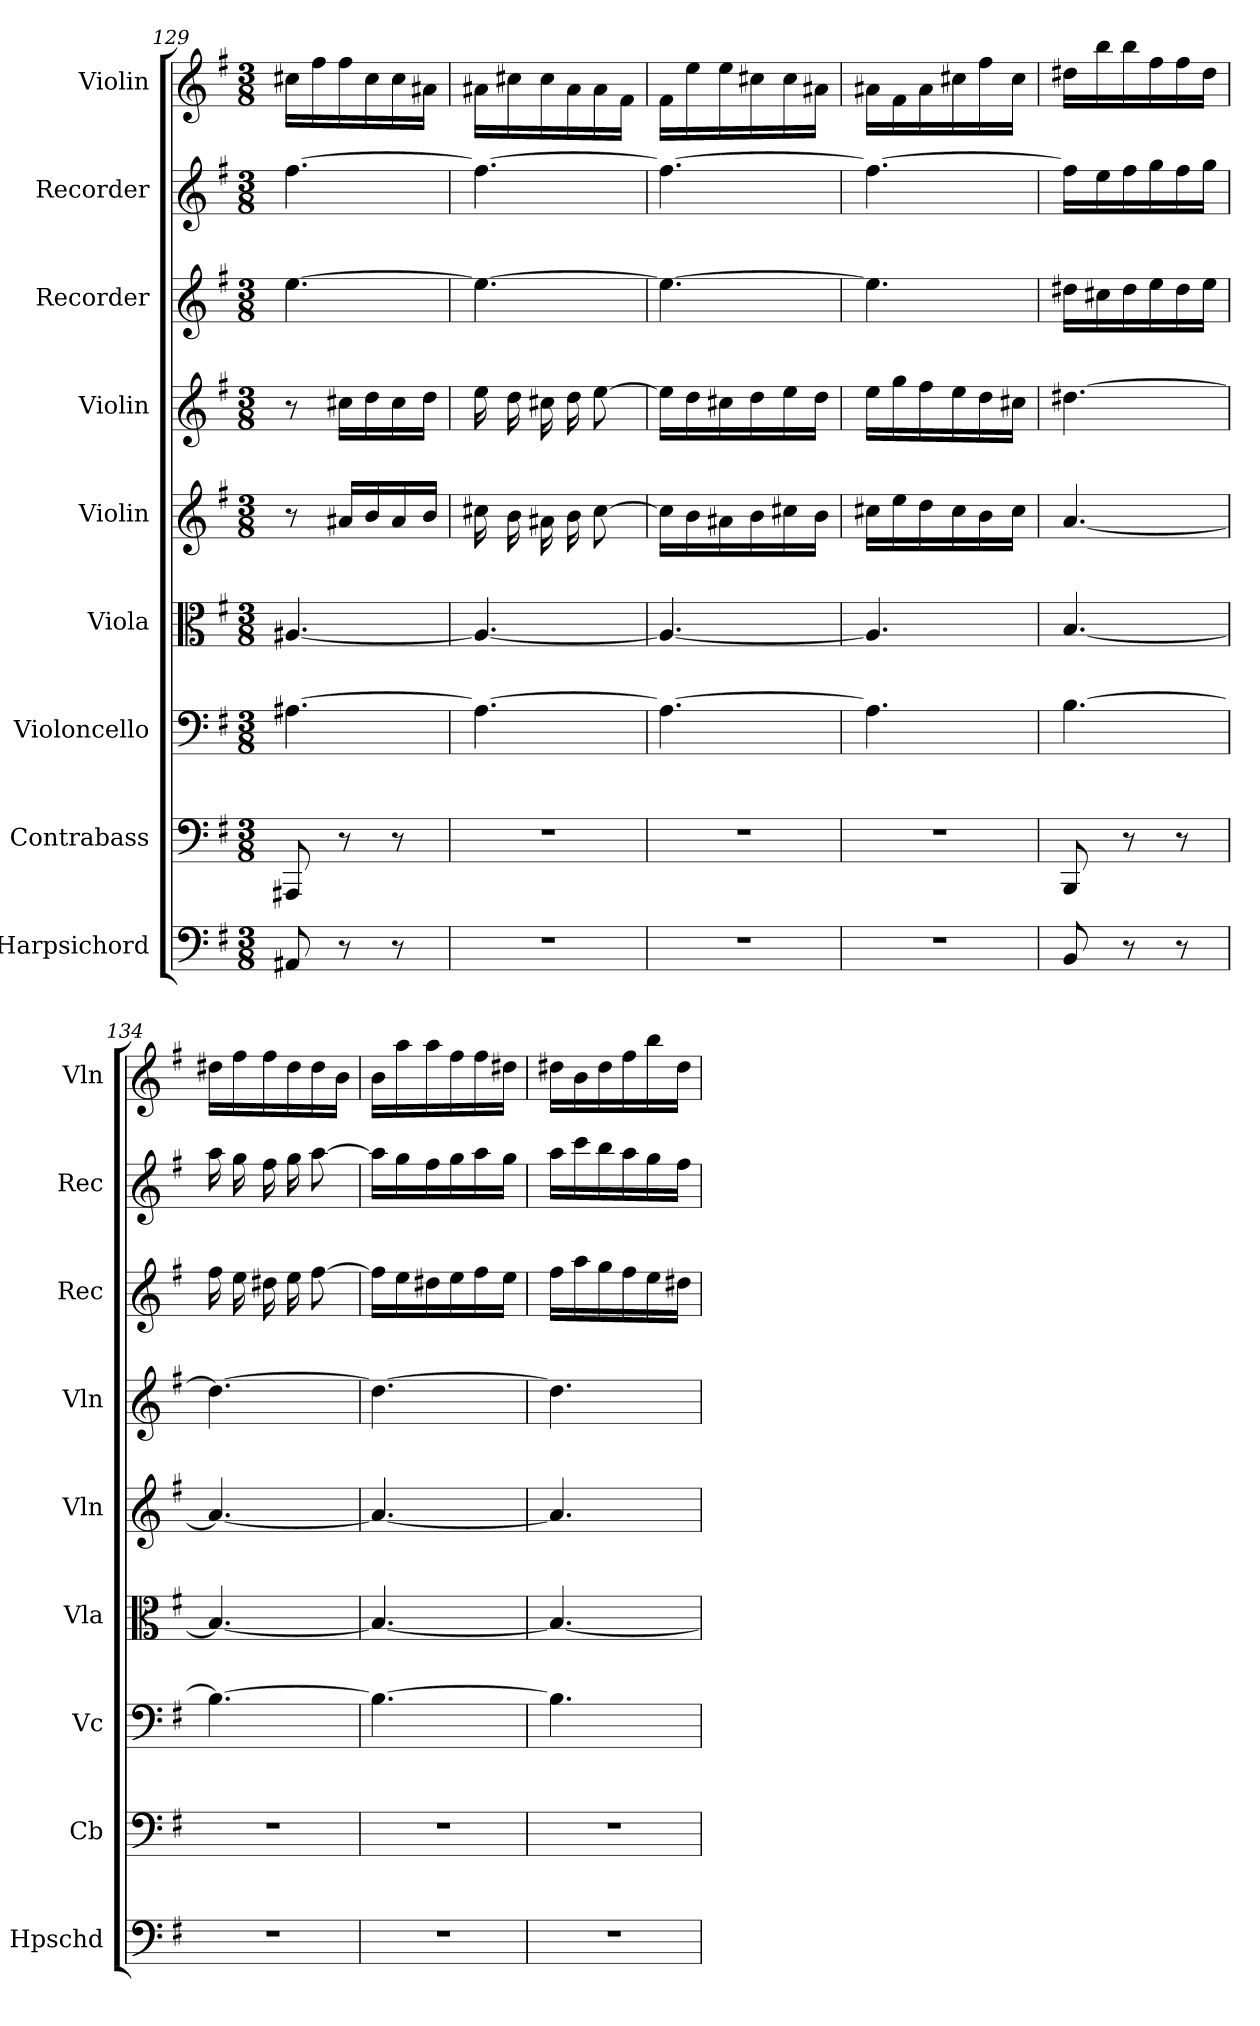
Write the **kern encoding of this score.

**kern	**kern	**kern	**kern	**kern	**kern	**kern	**kern	**kern
*part9	*part8	*part7	*part6	*part5	*part4	*part3	*part2	*part1
*staff9	*staff8	*staff7	*staff6	*staff5	*staff4	*staff3	*staff2	*staff1
*I"Harpsichord	*I"Contrabass	*I"Violoncello	*I"Viola	*I"Violin	*I"Violin	*I"Recorder	*I"Recorder	*I"Violin
*I'Hpschd	*I'Cb	*I'Vc	*I'Vla	*I'Vln	*I'Vln	*I'Rec	*I'Rec	*I'Vln
*clefF4	*clefF4	*clefF4	*clefC3	*clefG2	*clefG2	*clefG2	*clefG2	*clefG2
*	*ITrd7c12	*	*	*	*	*	*	*
*k[f#]	*k[f#]	*k[f#]	*k[f#]	*k[f#]	*k[f#]	*k[f#]	*k[f#]	*k[f#]
*G:	*G:	*G:	*G:	*G:	*G:	*G:	*G:	*G:
*M3/8	*M3/8	*M3/8	*M3/8	*M3/8	*M3/8	*M3/8	*M3/8	*M3/8
=129	=129	=129	=129	=129	=129	=129	=129	=129
8AA#X/	8AAAA#X/	[4.A#X\	[4.A#X/	8r	8r	[4.ee\	[4.ff#\	16cc#X\LL
.	.	.	.	.	.	.	.	16ff#\
8r	8r	.	.	16a#X/LL	16cc#X\LL	.	.	16ff#\
.	.	.	.	16b/	16dd\	.	.	16cc#\
8r	8r	.	.	16a#/	16cc#\	.	.	16cc#\
.	.	.	.	16b/JJ	16dd\JJ	.	.	16a#X\JJ
=130	=130	=130	=130	=130	=130	=130	=130	=130
4.r	4.r	4.A#\_	4.A#/_	16cc#X\	16ee\	4.ee\_	4.ff#\_	16a#X\LL
.	.	.	.	16b\	16dd\	.	.	16cc#X\
.	.	.	.	16a#X\	16cc#X\	.	.	16cc#\
.	.	.	.	16b\	16dd\	.	.	16a#\
.	.	.	.	[8cc#\	[8ee\	.	.	16a#\
.	.	.	.	.	.	.	.	16f#\JJ
=131	=131	=131	=131	=131	=131	=131	=131	=131
4.r	4.r	4.A#\_	4.A#/_	16cc#\LL]	16ee\LL]	4.ee\_	4.ff#\_	16f#\LL
.	.	.	.	16b\	16dd\	.	.	16ee\
.	.	.	.	16a#X\	16cc#X\	.	.	16ee\
.	.	.	.	16b\	16dd\	.	.	16cc#X\
.	.	.	.	16cc#X\	16ee\	.	.	16cc#\
.	.	.	.	16b\JJ	16dd\JJ	.	.	16a#X\JJ
=132	=132	=132	=132	=132	=132	=132	=132	=132
4.r	4.r	4.A#\]	4.A#/]	16cc#X\LL	16ee\LL	4.ee\]	4.ff#\_	16a#X\LL
.	.	.	.	16ee\	16gg\	.	.	16f#\
.	.	.	.	16dd\	16ff#\	.	.	16a#\
.	.	.	.	16cc#\	16ee\	.	.	16cc#X\
.	.	.	.	16b\	16dd\	.	.	16ff#\
.	.	.	.	16cc#\JJ	16cc#X\JJ	.	.	16cc#\JJ
=133	=133	=133	=133	=133	=133	=133	=133	=133
8BB/	8BBBB/	[4.B\	[4.B/	[4.a/	[4.dd#X\	16dd#X\LL	16ff#\LL]	16dd#X\LL
.	.	.	.	.	.	16cc#X\	16ee\	16bb\
8r	8r	.	.	.	.	16dd#\	16ff#\	16bb\
.	.	.	.	.	.	16ee\	16gg\	16ff#\
8r	8r	.	.	.	.	16dd#\	16ff#\	16ff#\
.	.	.	.	.	.	16ee\JJ	16gg\JJ	16dd#\JJ
=134	=134	=134	=134	=134	=134	=134	=134	=134
4.r	4.r	4.B\_	4.B/_	4.a/_	4.dd#\_	16ff#\	16aa\	16dd#X\LL
.	.	.	.	.	.	16ee\	16gg\	16ff#\
.	.	.	.	.	.	16dd#X\	16ff#\	16ff#\
.	.	.	.	.	.	16ee\	16gg\	16dd#\
.	.	.	.	.	.	[8ff#\	[8aa\	16dd#\
.	.	.	.	.	.	.	.	16b\JJ
=135	=135	=135	=135	=135	=135	=135	=135	=135
4.r	4.r	4.B\_	4.B/_	4.a/_	4.dd#\_	16ff#\LL]	16aa\LL]	16b\LL
.	.	.	.	.	.	16ee\	16gg\	16aa\
.	.	.	.	.	.	16dd#X\	16ff#\	16aa\
.	.	.	.	.	.	16ee\	16gg\	16ff#\
.	.	.	.	.	.	16ff#\	16aa\	16ff#\
.	.	.	.	.	.	16ee\JJ	16gg\JJ	16dd#X\JJ
=136	=136	=136	=136	=136	=136	=136	=136	=136
4.r	4.r	4.B\]	4.B/_	4.a/]	4.dd#\]	16ff#\LL	16aa\LL	16dd#X\LL
.	.	.	.	.	.	16aa\	16ccc\	16b\
.	.	.	.	.	.	16gg\	16bb\	16dd#\
.	.	.	.	.	.	16ff#\	16aa\	16ff#\
.	.	.	.	.	.	16ee\	16gg\	16bb\
.	.	.	.	.	.	16dd#X\JJ	16ff#\JJ	16dd#\JJ
=	=	=	=	=	=	=	=	=
*-	*-	*-	*-	*-	*-	*-	*-	*-
